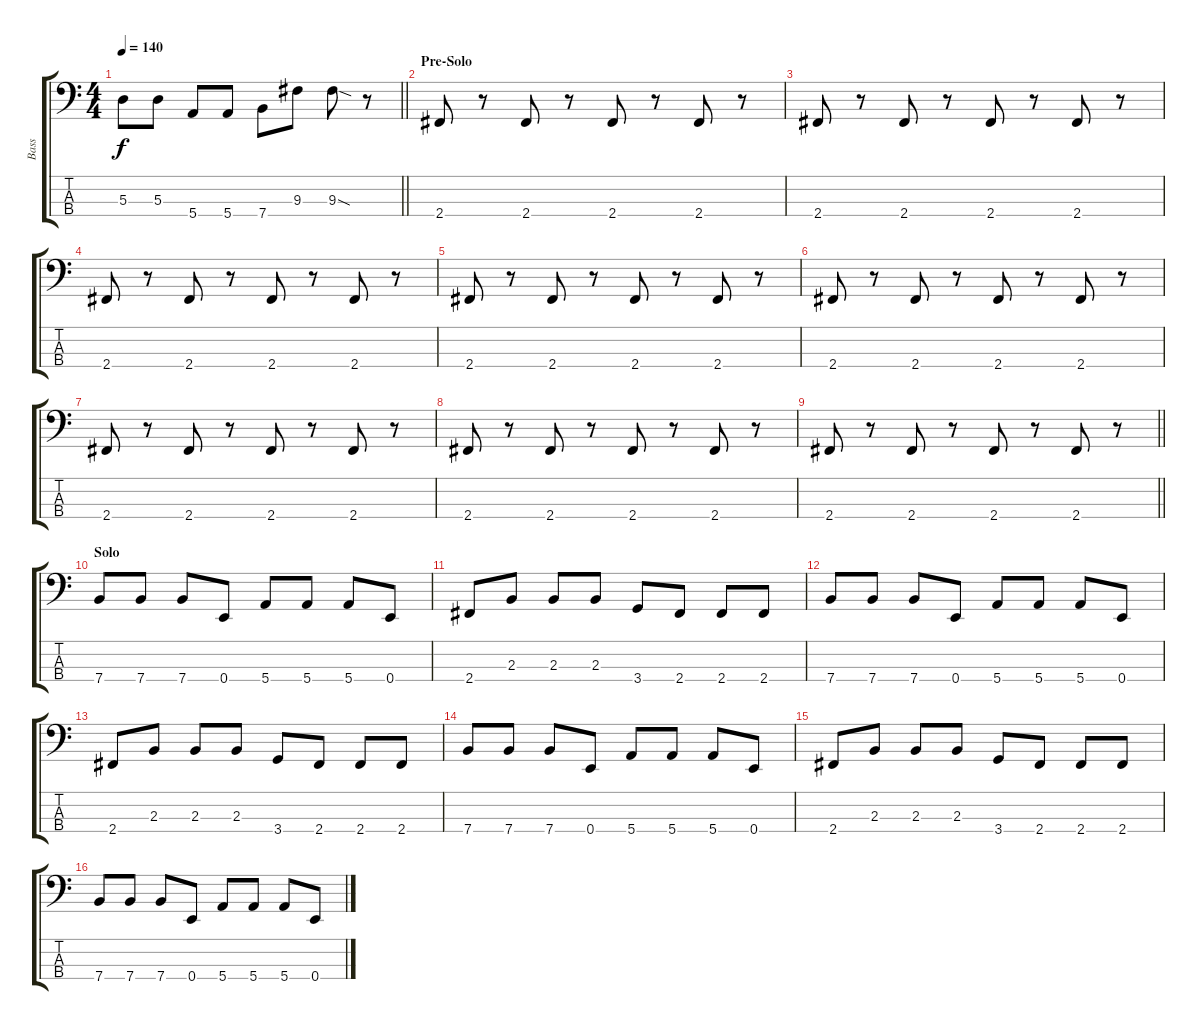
\track ("Bass" "Bass") {instrument electricbassfinger}
\staff {score tabs}
\tuning (G2 D2 A1 E1) {hide}
\ts (4 4)
\tempo 140
\clef f4
\barLineRight lightlight
\ks c
5.3.8{dy f} 5.3.8 5.4.8 5.4.8 7.4.8 9.3.8 9.3{sod}.8 r.8 |
\section ("" "Pre-Solo")
2.4.8 r.8 2.4.8 r.8 2.4.8 r.8 2.4.8 r.8 |
2.4.8 r.8 2.4.8 r.8 2.4.8 r.8 2.4.8 r.8 |
2.4.8 r.8 2.4.8 r.8 2.4.8 r.8 2.4.8 r.8 |
2.4.8 r.8 2.4.8 r.8 2.4.8 r.8 2.4.8 r.8 |
2.4.8 r.8 2.4.8 r.8 2.4.8 r.8 2.4.8 r.8 |
2.4.8 r.8 2.4.8 r.8 2.4.8 r.8 2.4.8 r.8 |
2.4.8 r.8 2.4.8 r.8 2.4.8 r.8 2.4.8 r.8 |
\barLineRight lightlight
2.4.8 r.8 2.4.8 r.8 2.4.8 r.8 2.4.8 r.8 |
\section ("" "Solo")
7.4.8 7.4.8 7.4.8 0.4.8 5.4.8 5.4.8 5.4.8 0.4.8 |
2.4.8 2.3.8 2.3.8 2.3.8 3.4.8 2.4.8 2.4.8 2.4.8 |
7.4.8 7.4.8 7.4.8 0.4.8 5.4.8 5.4.8 5.4.8 0.4.8 |
2.4.8 2.3.8 2.3.8 2.3.8 3.4.8 2.4.8 2.4.8 2.4.8 |
7.4.8 7.4.8 7.4.8 0.4.8 5.4.8 5.4.8 5.4.8 0.4.8 |
2.4.8 2.3.8 2.3.8 2.3.8 3.4.8 2.4.8 2.4.8 2.4.8 |
7.4.8 7.4.8 7.4.8 0.4.8 5.4.8 5.4.8 5.4.8 0.4.8
